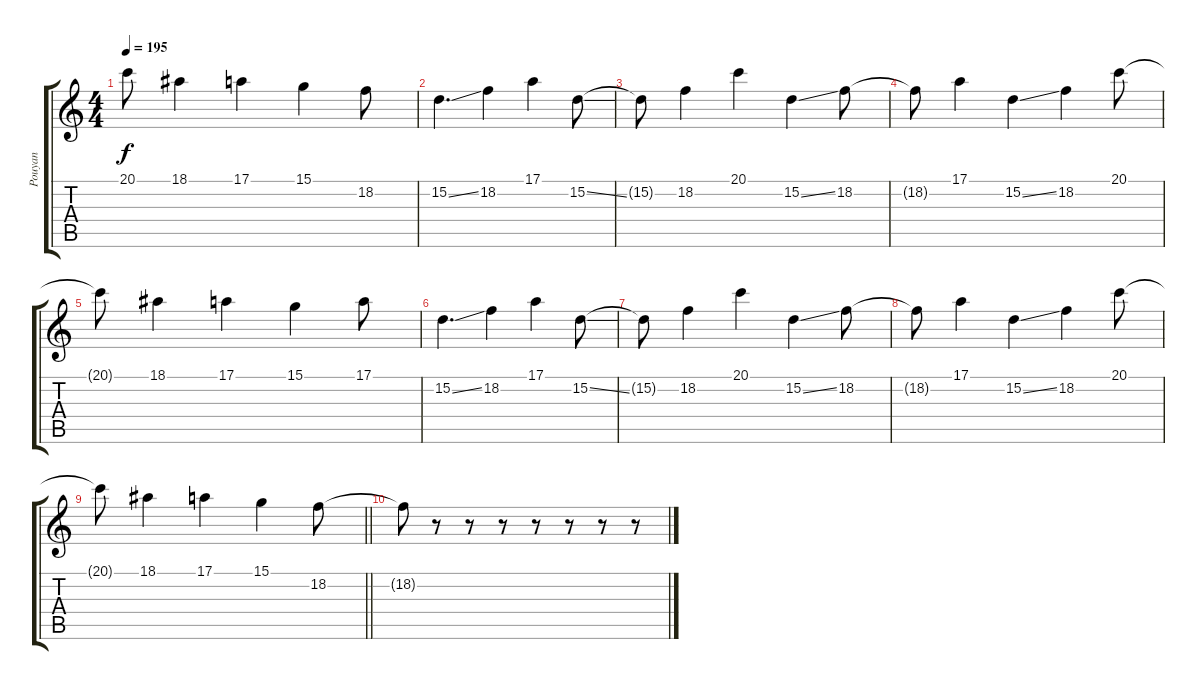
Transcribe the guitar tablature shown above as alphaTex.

\track ("Pouyan" "Pouyan") {instrument lead2sawtooth}
\staff {score tabs}
\tuning (E4 B3 G3 D3 A2 D2) {hide}
\ts (4 4)
\tempo 195
\clef g2
\ks c
20.1{t}.8{dy f} 18.1.4 17.1.4 15.1.4 18.2.8 |
15.2{ss}.4{d} 18.2.4 17.1.4 15.2{ss}.8 |
15.2{t}.8 18.2.4 20.1.4 15.2{ss}.4 18.2.8 |
18.2{t}.8 17.1.4 15.2{ss}.4 18.2.4 20.1.8 |
20.1{t}.8 18.1.4 17.1.4 15.1.4 17.1.8 |
15.2{ss}.4{d} 18.2.4 17.1.4 15.2{ss}.8 |
15.2{t}.8 18.2.4 20.1.4 15.2{ss}.4 18.2.8 |
18.2{t}.8 17.1.4 15.2{ss}.4 18.2.4 20.1.8 |
\barLineRight lightlight
20.1{t}.8 18.1.4 17.1.4 15.1.4 18.2.8 |
18.2{t}.8 r.8 r.8 r.8 r.8 r.8 r.8 r.8
